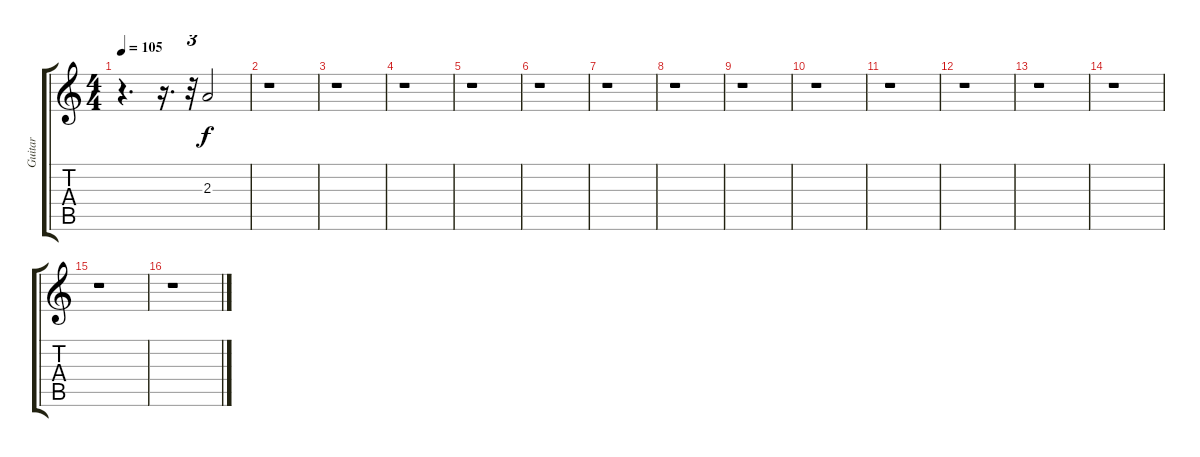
\track ("Guitar" "Guitar") {instrument distortionguitar}
\staff {score tabs}
\tuning (E4 B3 G3 D3 A2 E2) {hide}
\ts (4 4)
\tempo 105
\clef g2
\ks c
r.4{d dy f} r.16{d} r.32{tu (3 2)} 2.3.2 |
r.1 |
r.1 |
r.1 |
r.1 |
r.1 |
r.1 |
r.1 |
r.1 |
r.1 |
r.1 |
r.1 |
r.1 |
r.1 |
r.1 |
r.1
